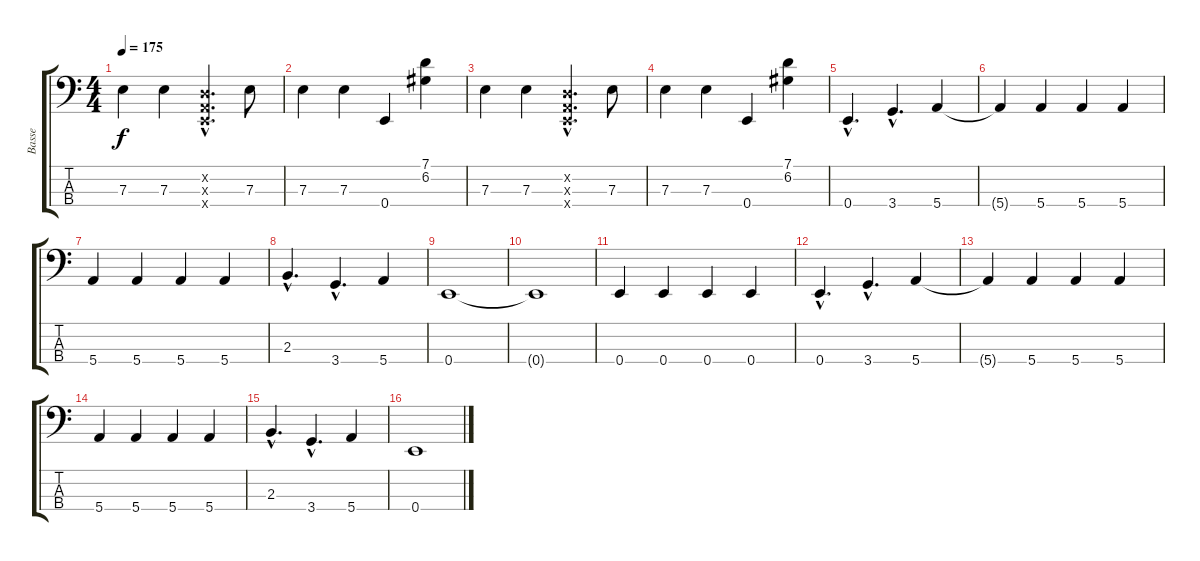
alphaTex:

\track ("Basse" "Basse") {instrument electricbasspick}
\staff {score tabs}
\tuning (G2 D2 A1 E1) {hide}
\ts (4 4)
\tempo 175
\clef f4
\ks c
7.3.4{dy f} 7.3.4 (0.2{hac x} 0.3{hac x} 0.4{hac x}).4{d} 7.3.8 |
7.3.4 7.3.4 0.4.4 (7.1 6.2).4 |
7.3.4 7.3.4 (0.2{hac x} 0.3{hac x} 0.4{hac x}).4{d} 7.3.8 |
7.3.4 7.3.4 0.4.4 (7.1 6.2).4 |
0.4{hac}.4{d} 3.4{hac}.4{d} 5.4.4 |
5.4{t}.4 5.4.4 5.4.4 5.4.4 |
5.4.4 5.4.4 5.4.4 5.4.4 |
2.3{hac}.4{d} 3.4{hac}.4{d} 5.4.4 |
0.4.1 |
0.4{t}.1 |
0.4.4 0.4.4 0.4.4 0.4.4 |
0.4{hac}.4{d} 3.4{hac}.4{d} 5.4.4 |
5.4{t}.4 5.4.4 5.4.4 5.4.4 |
5.4.4 5.4.4 5.4.4 5.4.4 |
2.3{hac}.4{d} 3.4{hac}.4{d} 5.4.4 |
0.4.1
